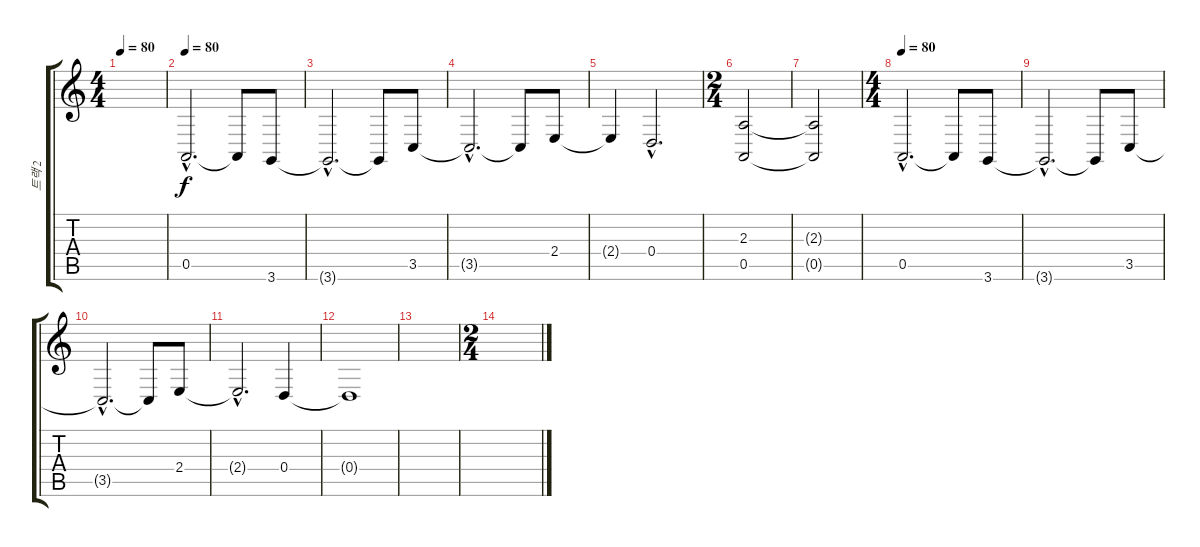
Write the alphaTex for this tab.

\track ("트랙 2" "트랙 2") {instrument synthstrings1}
\staff {score tabs}
\tuning (E4 B3 G3 D3 A2 E2) {hide}
\ts (4 4)
\tempo 80
\clef g2
\ks c
|
\tempo 80
0.5{hac}.2{d} 0.5{t}.8 3.6.8 |
3.6{hac t}.2{d} 3.6{t}.8 3.5.8 |
3.5{hac t}.2{d} 3.5{t}.8 2.4.8 |
2.4{t}.4 0.4{hac}.2{d} |
\ts (2 4)
(2.3 0.5).2 |
(2.3{t} 0.5{t}).2 |
\ts (4 4)
\tempo 80
0.5{hac}.2{d} 0.5{t}.8 3.6.8 |
3.6{hac t}.2{d} 3.6{t}.8 3.5.8 |
3.5{hac t}.2{d} 3.5{t}.8 2.4.8 |
2.4{hac t}.2{d} 0.4.4 |
0.4{t}.1 |
|
\ts (2 4)
